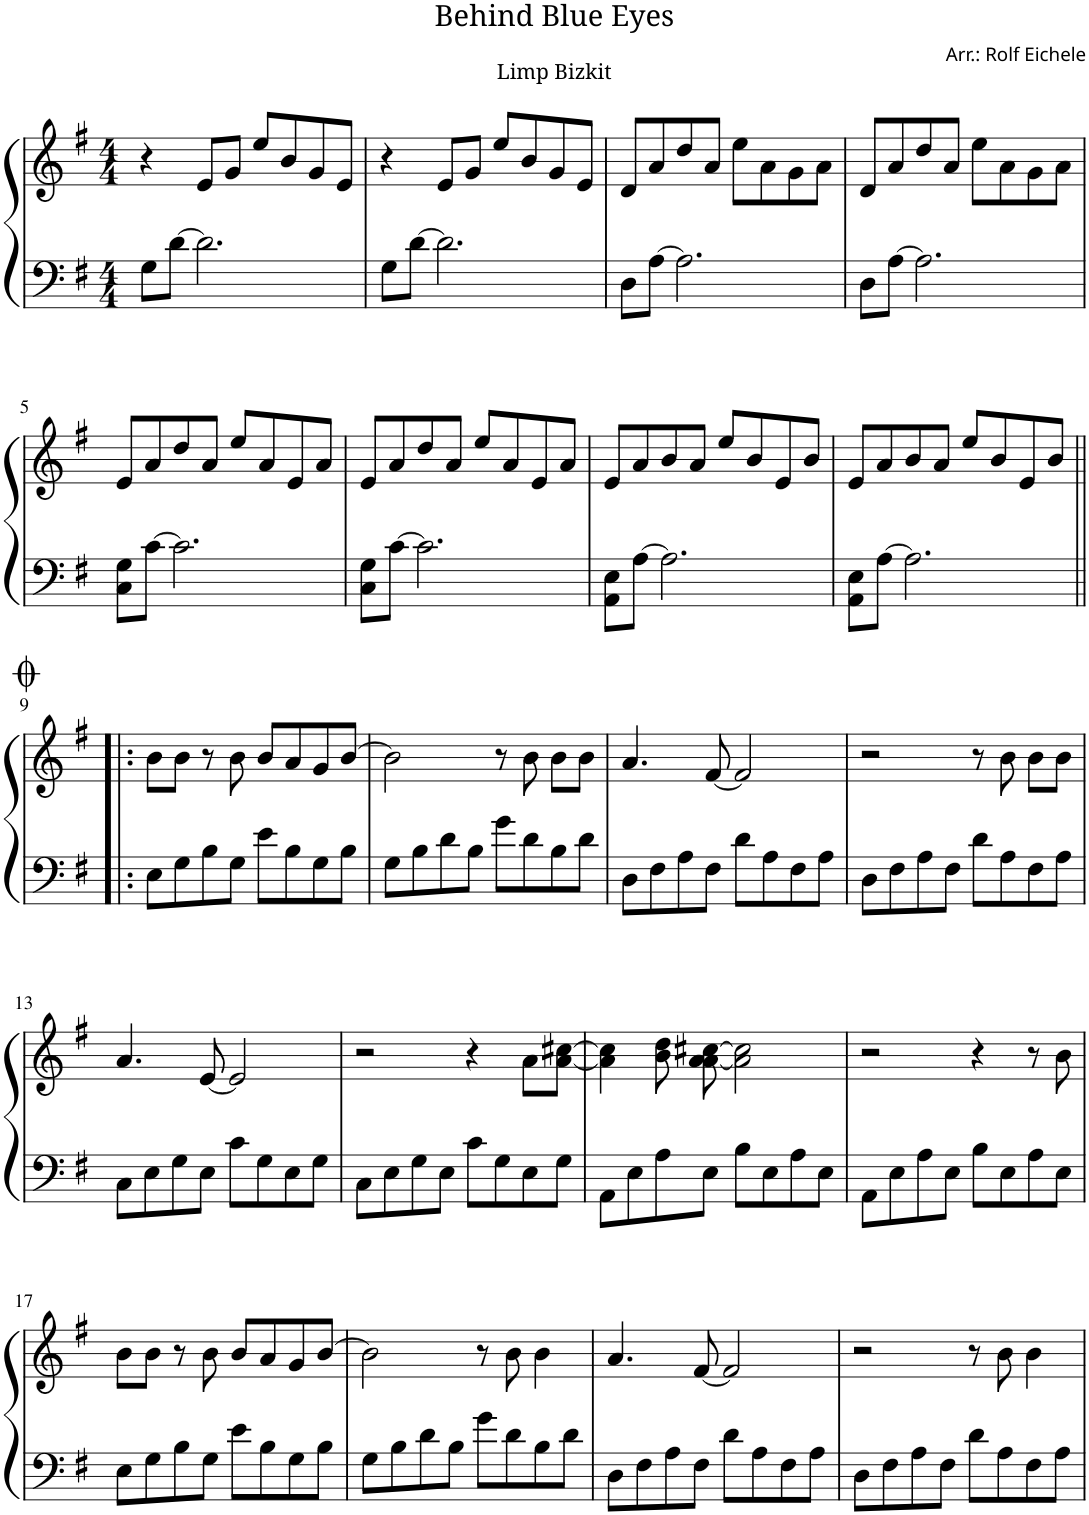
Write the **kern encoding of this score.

**kern	**kern
*part1	*part1
*staff2	*staff1
*clefF4	*clefG2
*k[f#]	*k[f#]
*M4/4	*M4/4
=1	=1
8G\L	4r
[8d\J	.
2.d\]	8e/L
.	8g/J
.	8ee/L
.	8b/
.	8g/
.	8e/J
=2	=2
8G\L	4r
[8d\J	.
2.d\]	8e/L
.	8g/J
.	8ee/L
.	8b/
.	8g/
.	8e/J
=3	=3
8D\L	8d/L
[8A\J	8a/
2.A\]	8dd/
.	8a/J
.	8ee\L
.	8a\
.	8g\
.	8a\J
=4	=4
8D\L	8d/L
[8A\J	8a/
2.A\]	8dd/
.	8a/J
.	8ee\L
.	8a\
.	8g\
.	8a\J
!!LO:LB:g=z
=5	=5
8C\ 8G\L	8e/L
[8c\J	8a/
2.c\]	8dd/
.	8a/J
.	8ee/L
.	8a/
.	8e/
.	8a/J
=6	=6
8C\ 8G\L	8e/L
[8c\J	8a/
2.c\]	8dd/
.	8a/J
.	8ee/L
.	8a/
.	8e/
.	8a/J
=7	=7
8AA\ 8E\L	8e/L
[8A\J	8a/
2.A\]	8b/
.	8a/J
.	8ee/L
.	8b/
.	8e/
.	8b/J
=8	=8
8AA\ 8E\L	8e/L
[8A\J	8a/
2.A\]	8b/
.	8a/J
.	8ee/L
.	8b/
.	8e/
.	8b/J
!!LO:LB:g=z
=9!|:	=9!|:
8E\L	8b\L
8G\	8b\J
8B\	8r
8G\J	8b\
8e\L	8b/L
8B\	8a/
8G\	8g/
8B\J	[>8b/J
=10	=10
8G\L	2b\]
8B\	.
8d\	.
8B\J	.
8g\L	8r
8d\	8b\
8B\	8b\L
8d\J	8b\J
=11	=11
8D\L	4.a/
8F#\	.
8A\	.
8F#\J	[<8f#/
8d\L	2f#/]
8A\	.
8F#\	.
8A\J	.
=12	=12
8D\L	2r
8F#\	.
8A\	.
8F#\J	.
8d\L	8r
8A\	8b\
8F#\	8b\L
8A\J	8b\J
!!LO:LB:g=z
=13	=13
8C\L	4.a/
8E\	.
8G\	.
8E\J	[<8e/
8c\L	2e/]
8G\	.
8E\	.
8G\J	.
=14	=14
8C\L	2r
8E\	.
8G\	.
8E\J	.
8c\L	4r
8G\	.
8E\	8a\L
8G\J	[8a\ [8cc#X\J
=15	=15
*	*^
8AA\L	4a\] 4cc#\]	4.ryy
8E\	.	.
8A\	8b\ 8dd\	.
8E\J	[8a\ [8cc#X\	4a\
8B\L	2a\] 2cc#\]	.
8E\	.	4.ryy
8A\	.	.
8E\J	.	.
*	*v	*v
=16	=16
8AA\L	2r
8E\	.
8A\	.
8E\J	.
8B\L	4r
8E\	.
8A\	8r
8E\J	8b\
!!LO:LB:g=z
=17	=17
8E\L	8b\L
8G\	8b\J
8B\	8r
8G\J	8b\
8e\L	8b/L
8B\	8a/
8G\	8g/
8B\J	[8b/J
=18	=18
8G\L	2b\]
8B\	.
8d\	.
8B\J	.
8g\L	8r
8d\	8b\
8B\	4b\
8d\J	.
=19	=19
8D\L	4.a/
8F#\	.
8A\	.
8F#\J	[<8f#/
8d\L	2f#/]
8A\	.
8F#\	.
8A\J	.
=20	=20
8D\L	2r
8F#\	.
8A\	.
8F#\J	.
8d\L	8r
8A\	8b\
8F#\	4b\
8A\J	.
=	=
*-	*-
